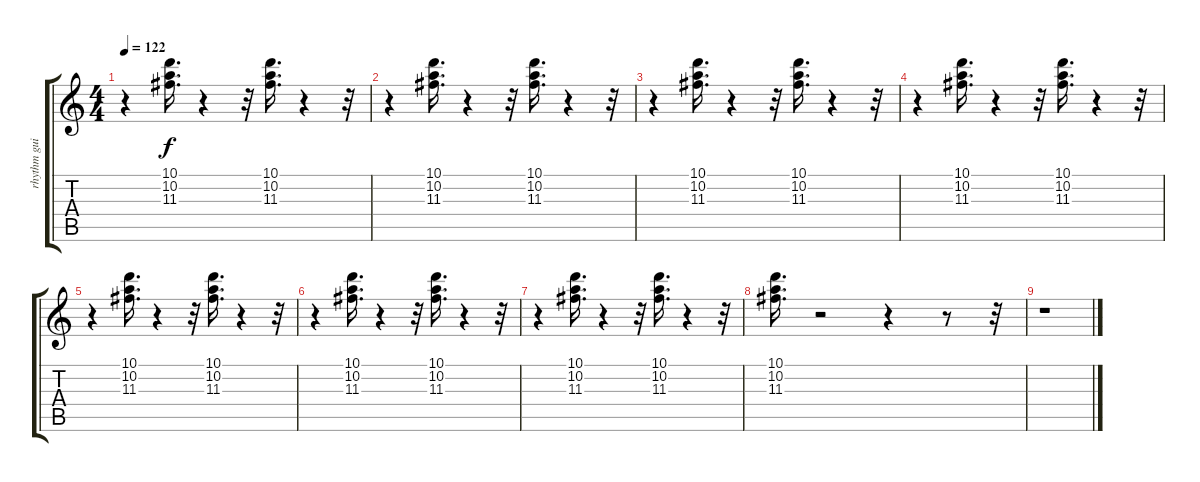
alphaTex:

\track ("rhythm guitar" "rhythm gui") {instrument electricguitarmuted}
\staff {score tabs}
\tuning (E4 B3 G3 D3 A2 E2) {hide}
\ts (4 4)
\tempo 122
\clef g2
\ks c
r.4{dy f} (10.1 10.2 11.3).16{d} r.4 r.32 (10.1 10.2 11.3).16{d} r.4 r.32 |
r.4 (10.1 10.2 11.3).16{d} r.4 r.32 (10.1 10.2 11.3).16{d} r.4 r.32 |
r.4 (10.1 10.2 11.3).16{d} r.4 r.32 (10.1 10.2 11.3).16{d} r.4 r.32 |
r.4 (10.1 10.2 11.3).16{d} r.4 r.32 (10.1 10.2 11.3).16{d} r.4 r.32 |
r.4 (10.1 10.2 11.3).16{d} r.4 r.32 (10.1 10.2 11.3).16{d} r.4 r.32 |
r.4 (10.1 10.2 11.3).16{d} r.4 r.32 (10.1 10.2 11.3).16{d} r.4 r.32 |
r.4 (10.1 10.2 11.3).16{d} r.4 r.32 (10.1 10.2 11.3).16{d} r.4 r.32 |
(10.1 10.2 11.3).16{d} r.2 r.4 r.8 r.32 |
r.1
